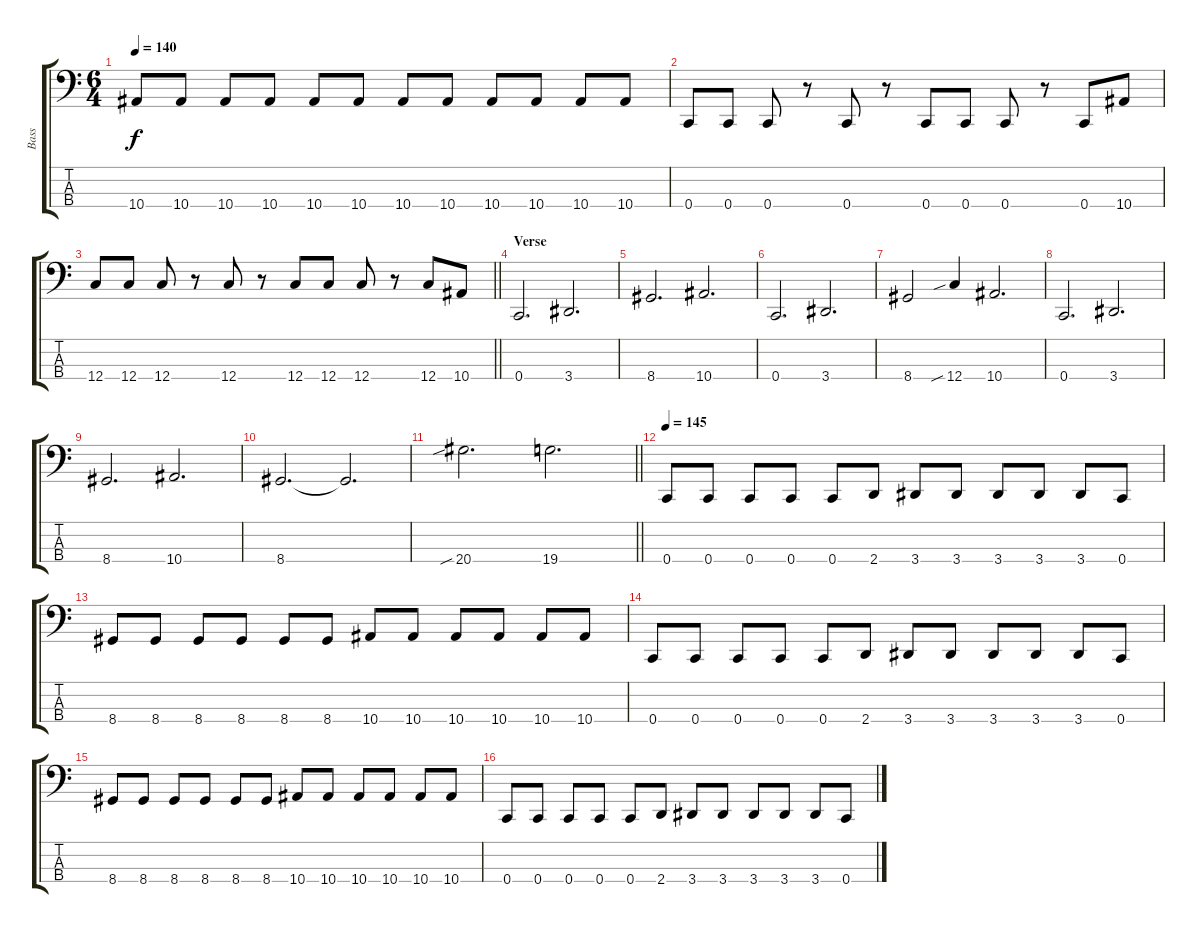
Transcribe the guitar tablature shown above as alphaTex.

\track ("Bass" "Bass") {instrument electricbassfinger}
\staff {score tabs}
\tuning (F2 C2 G1 C1) {hide}
\ts (6 4)
\tempo 140
\clef f4
\ks c
10.4.8{dy f} 10.4.8 10.4.8 10.4.8 10.4.8 10.4.8 10.4.8 10.4.8 10.4.8 10.4.8 10.4.8 10.4.8 |
0.4.8 0.4.8 0.4.8 r.8 0.4.8 r.8 0.4.8 0.4.8 0.4.8 r.8 0.4.8 10.4.8 |
\barLineRight lightlight
12.4.8 12.4.8 12.4.8 r.8 12.4.8 r.8 12.4.8 12.4.8 12.4.8 r.8 12.4.8 10.4.8 |
\section ("" "Verse")
0.4.2{d} 3.4.2{d} |
8.4.2{d} 10.4.2{d} |
0.4.2{d} 3.4.2{d} |
8.4.2 12.4{sib}.4 10.4.2{d} |
0.4.2{d} 3.4.2{d} |
8.4.2{d} 10.4.2{d} |
8.4.2{d} 8.4{t}.2{d} |
\barLineRight lightlight
20.4{sib}.2{d} 19.4.2{d} |
\tempo 145
0.4.8 0.4.8 0.4.8 0.4.8 0.4.8 2.4.8 3.4.8 3.4.8 3.4.8 3.4.8 3.4.8 0.4.8 |
8.4.8 8.4.8 8.4.8 8.4.8 8.4.8 8.4.8 10.4.8 10.4.8 10.4.8 10.4.8 10.4.8 10.4.8 |
0.4.8 0.4.8 0.4.8 0.4.8 0.4.8 2.4.8 3.4.8 3.4.8 3.4.8 3.4.8 3.4.8 0.4.8 |
8.4.8 8.4.8 8.4.8 8.4.8 8.4.8 8.4.8 10.4.8 10.4.8 10.4.8 10.4.8 10.4.8 10.4.8 |
0.4.8 0.4.8 0.4.8 0.4.8 0.4.8 2.4.8 3.4.8 3.4.8 3.4.8 3.4.8 3.4.8 0.4.8
